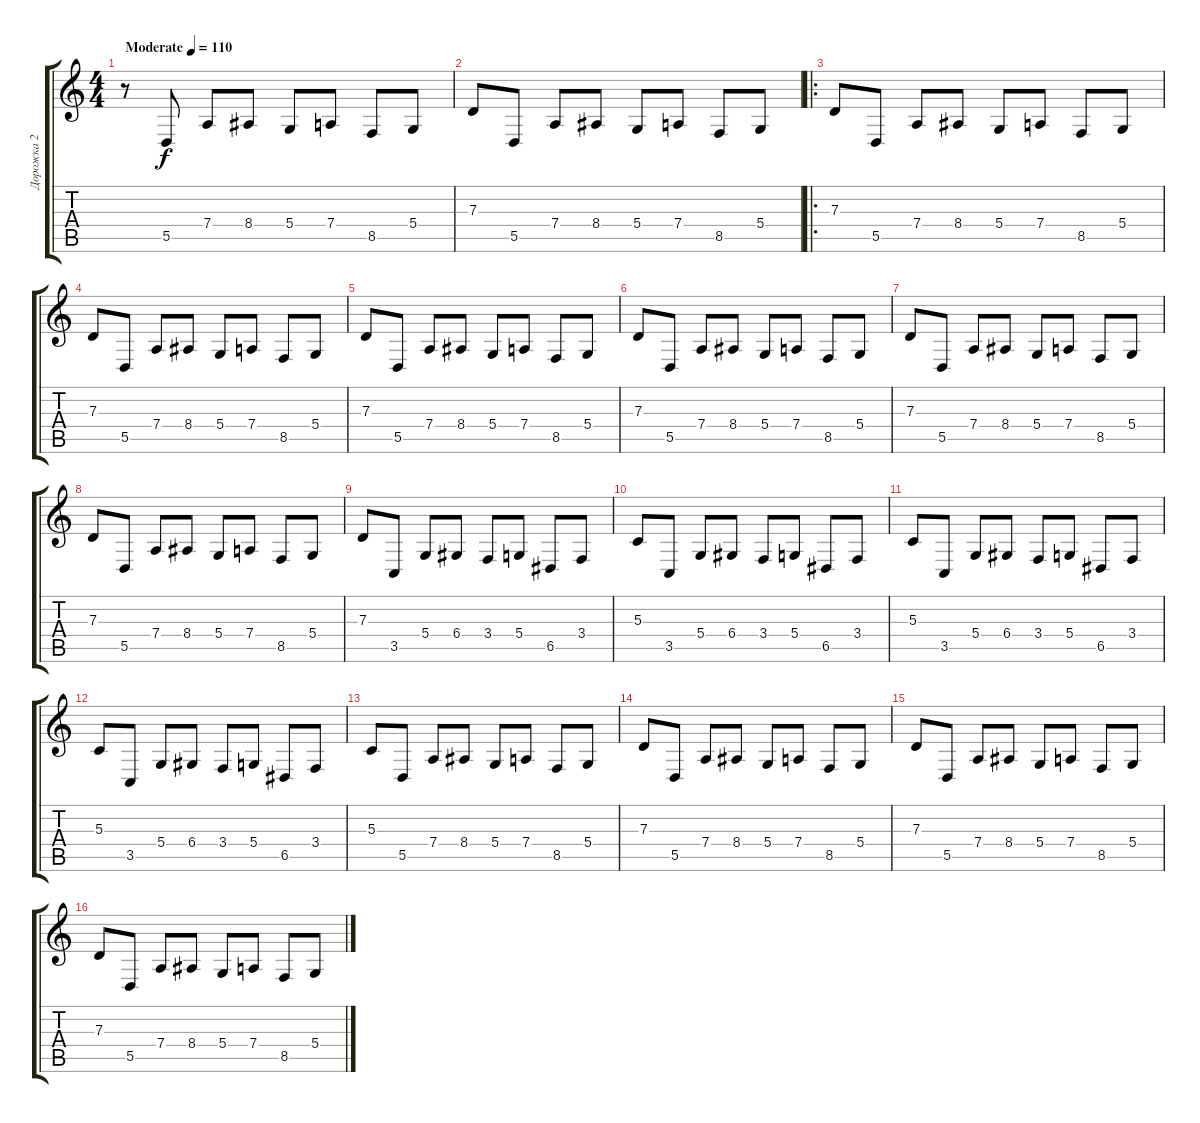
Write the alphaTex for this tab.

\track ("Дорожка 2" "Дорожка 2") {instrument pad1newage}
\staff {score tabs}
\tuning (E4 B3 G3 D3 A2 E2) {hide}
\ts (4 4)
\tempo (110 "Moderate")
\clef g2
\ks c
r.8{dy f instrument pad1newage} 5.5.8 7.4.8 8.4.8 5.4.8 7.4.8 8.5.8 5.4.8 |
7.3.8 5.5.8 7.4.8 8.4.8 5.4.8 7.4.8 8.5.8 5.4.8 |
\ro
7.3.8 5.5.8 7.4.8 8.4.8 5.4.8 7.4.8 8.5.8 5.4.8 |
7.3.8 5.5.8 7.4.8 8.4.8 5.4.8 7.4.8 8.5.8 5.4.8 |
7.3.8 5.5.8 7.4.8 8.4.8 5.4.8 7.4.8 8.5.8 5.4.8 |
7.3.8 5.5.8 7.4.8 8.4.8 5.4.8 7.4.8 8.5.8 5.4.8 |
7.3.8 5.5.8 7.4.8 8.4.8 5.4.8 7.4.8 8.5.8 5.4.8 |
7.3.8 5.5.8 7.4.8 8.4.8 5.4.8 7.4.8 8.5.8 5.4.8 |
7.3.8 3.5.8 5.4.8 6.4.8 3.4.8 5.4.8 6.5.8 3.4.8 |
5.3.8 3.5.8 5.4.8 6.4.8 3.4.8 5.4.8 6.5.8 3.4.8 |
5.3.8 3.5.8 5.4.8 6.4.8 3.4.8 5.4.8 6.5.8 3.4.8 |
5.3.8 3.5.8 5.4.8 6.4.8 3.4.8 5.4.8 6.5.8 3.4.8 |
5.3.8 5.5.8 7.4.8 8.4.8 5.4.8 7.4.8 8.5.8 5.4.8 |
7.3.8 5.5.8 7.4.8 8.4.8 5.4.8 7.4.8 8.5.8 5.4.8 |
7.3.8 5.5.8 7.4.8 8.4.8 5.4.8 7.4.8 8.5.8 5.4.8 |
7.3.8 5.5.8 7.4.8 8.4.8 5.4.8 7.4.8 8.5.8 5.4.8
